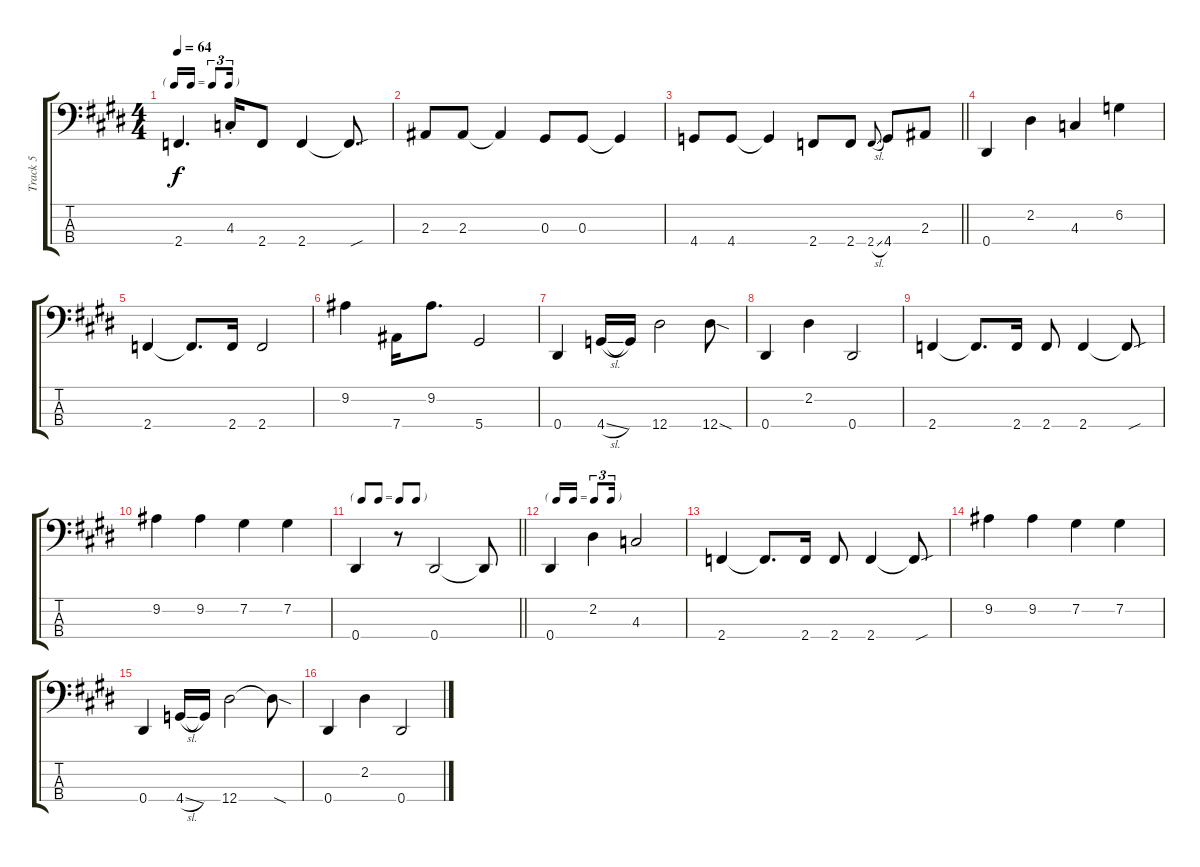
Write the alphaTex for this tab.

\track ("Track 5" "Track 5") {instrument electricbassfinger}
\staff {score tabs}
\tuning (Gb2 Db2 Ab1 Eb1) {hide}
\ts (4 4)
\tf triplet16th
\tempo 64
\clef f4
\ks e
2.4.4{d dy f} 4.3{st}.16 2.4.8 2.4.4 2.4{sou t}.8{d} |
2.3.8 2.3.8 2.3{t}.4 0.3.8 0.3.8 0.3{t}.4 |
\barLineRight lightlight
4.4.8 4.4.8 4.4{t}.4 2.4.8 2.4.8 2.4{sl}.8{gr onbeat} 4.4.8 2.3.8 |
0.4.4 2.2.4 4.3.4 6.2.4 |
2.4.4 2.4{t}.8{d} 2.4.16 2.4.2 |
9.2.4 7.4.16 9.2.8{d} 5.4.2 |
0.4.4 4.4{sl}.16 4.4{t}.16 12.4.2 12.4{sod}.8 |
0.4.4 2.2.4 0.4.2 |
2.4.4 2.4{t}.8{d} 2.4.16 2.4.8 2.4.4 2.4{sou t}.8 |
9.2.4 9.2.4 7.2.4 7.2.4 |
\tf none
\barLineRight lightlight
0.4.4 r.8 0.4.2 0.4{t}.8 |
\tf triplet16th
0.4.4 2.2.4 4.3.2 |
2.4.4 2.4{t}.8{d} 2.4.16 2.4.8 2.4.4 2.4{sou t}.8 |
9.2.4 9.2.4 7.2.4 7.2.4 |
0.4.4 4.4{sl}.16 4.4{t}.16 12.4.2 12.4{sod t}.8 |
0.4.4 2.2.4 0.4.2
